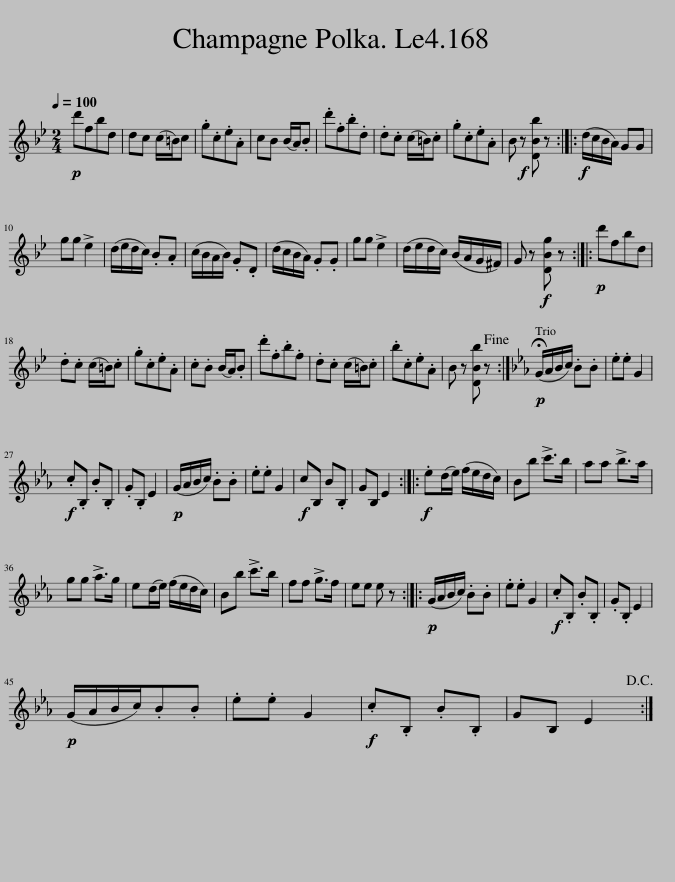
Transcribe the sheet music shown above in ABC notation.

X:1
L:1/8
Q:1/4=100
M:2/4
I:linebreak $
K:Bb
V:1 treble
V:1
!p! d'fbd | dc (c/=B/)c | .g.c.e.A | cB (B/A/).B | .d'.f.b.d | %5
 .d.c (c/=B/).c | .g.c.e.A | B!f! z [DBb] z ::!f! (d/c/B/A/) GG |$ gg !>!e2 | %10
 (d/e/d/c/) .B.A | (c/B/A/B/) .G.D | (d/c/B/A/) .G.G | gg !>!e2 | (d/e/d/c/) (B/A/G/^F/) | %15
 G z!f! [DBg] z ::!p! d'fbd |$ .d.c (c/=B/).c | .g.c.e.A | .c.B (B/A/).B | %20
 .d'.f.b.f | .d.c (c/=B/).c | .b.c.e.A | B z [DBb] z!fine! :|[K:Eb]!p! (!fermata!G/A/B/c/) .B.B | %25
 .e.e G2 |$!f! .c.B, .B.B, | .G.B, E2 |!p! (G/A/B/c/) .B.B | .e.e G2 | %30
!f! cB, B.B, | GB, E2 ::!f! .e(d/e/) (f/e/d/c/) | Bb !>!c'>b | aa !>!b>a |$ %35
 gg !>!a>g | e(d/e/) (f/e/d/c/) | Bb !>!c'>b | ff !>!g>f | ee e z :: %40
!p! (G/A/B/c/) .B.B | .e.e G2 |!f! .c.B, .B.B, | .G.B, E2 |$!p! (G/A/B/c/).B.B | %45
 .e.e G2 |!f! .c.B, .B.B, | GB, E2!D.C.! :| %48
